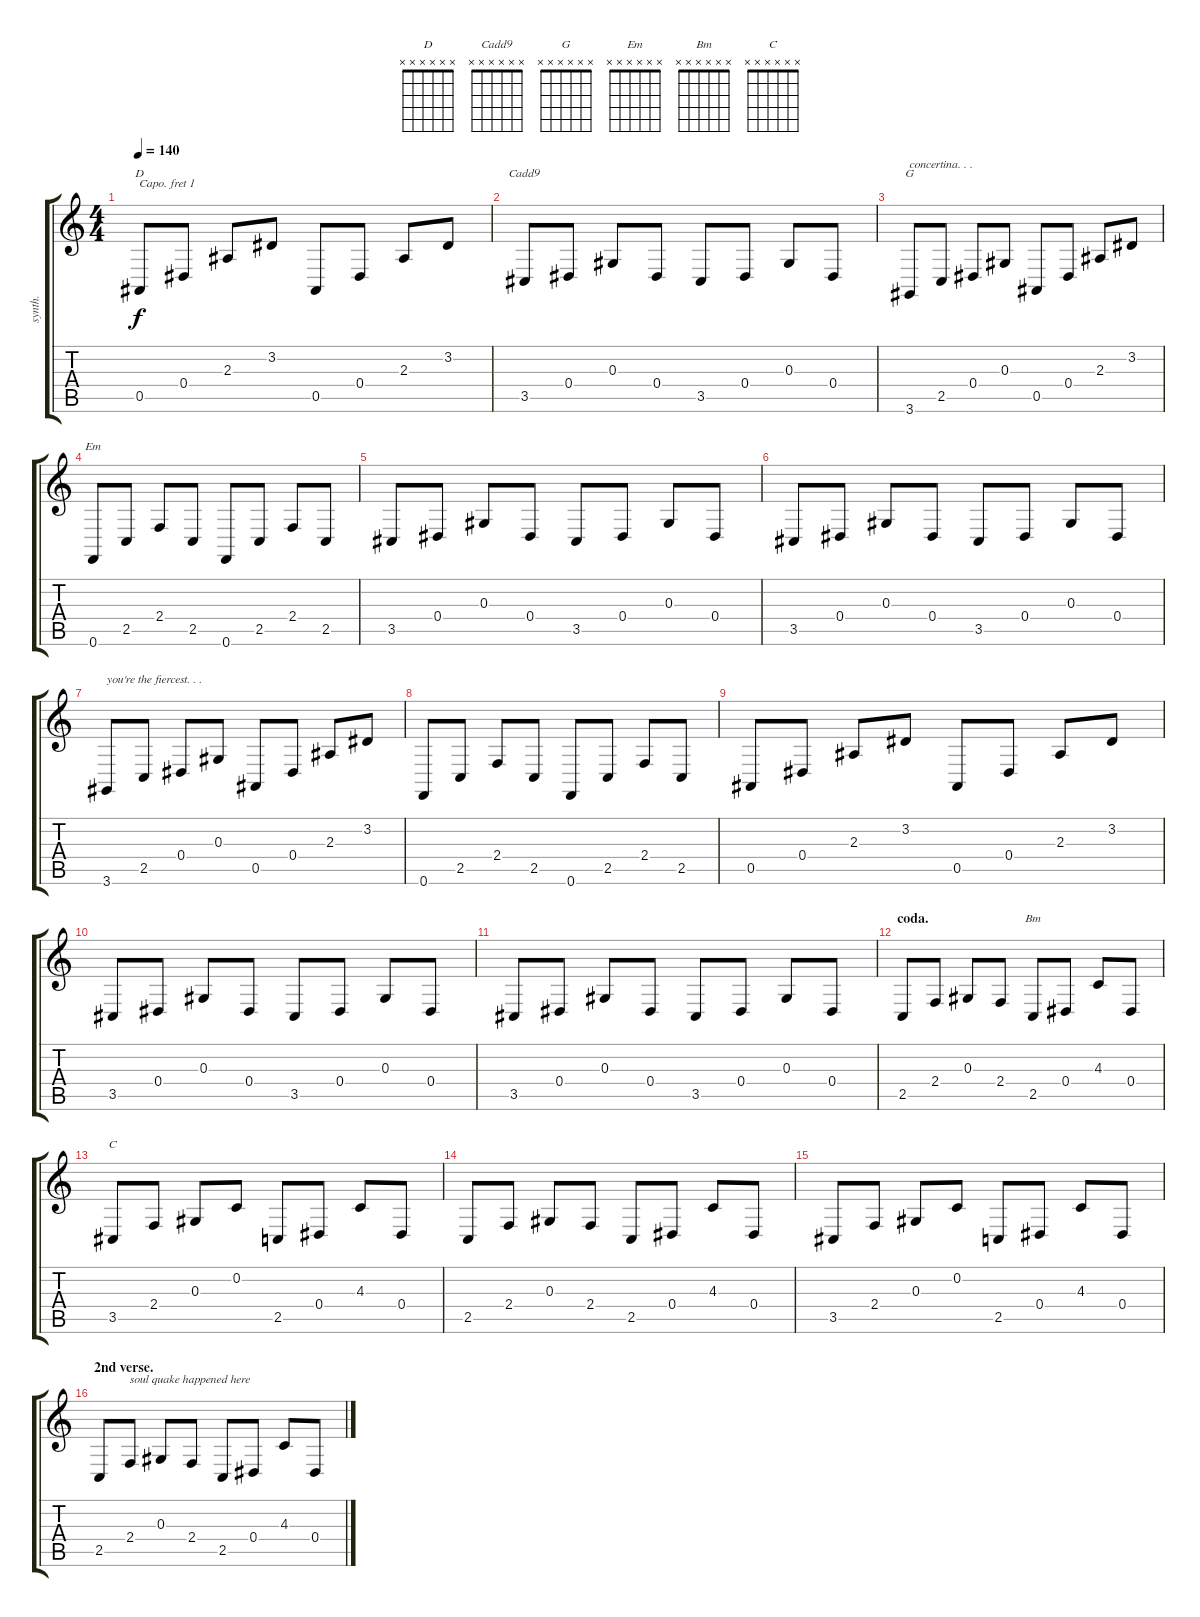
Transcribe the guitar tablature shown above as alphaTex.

\track ("synth." "synth.") {instrument pad1newage}
\staff {score tabs}
\capo 1
\tuning (E4 B3 G3 D3 A2 E2) {hide}
\chord ("D" x x x x x x) {firstfret 0}
\chord ("Cadd9" x x x x x x) {firstfret 0}
\chord ("G" x x x x x x) {firstfret 0}
\chord ("Em" x x x x x x) {firstfret 0}
\chord ("Bm" x x x x x x) {firstfret 0}
\chord ("C" x x x x x x) {firstfret 0}
\ts (4 4)
\tempo 140
\clef g2
\ks c
0.5.8{ch "D" dy f} 0.4.8 2.3.8 3.2.8 0.5.8 0.4.8 2.3.8 3.2.8 |
3.5.8{ch "Cadd9"} 0.4.8 0.3.8 0.4.8 3.5.8 0.4.8 0.3.8 0.4.8 |
3.6.8{ch "G" txt "concertina. . ."} 2.5.8 0.4.8 0.3.8 0.5.8 0.4.8 2.3.8 3.2.8 |
0.6.8{ch "Em"} 2.5.8 2.4.8 2.5.8 0.6.8 2.5.8 2.4.8 2.5.8 |
3.5.8 0.4.8 0.3.8 0.4.8 3.5.8 0.4.8 0.3.8 0.4.8 |
3.5.8 0.4.8 0.3.8 0.4.8 3.5.8 0.4.8 0.3.8 0.4.8 |
3.6.8{txt "you're the fiercest. . ."} 2.5.8 0.4.8 0.3.8 0.5.8 0.4.8 2.3.8 3.2.8 |
0.6.8 2.5.8 2.4.8 2.5.8 0.6.8 2.5.8 2.4.8 2.5.8 |
0.5.8 0.4.8 2.3.8 3.2.8 0.5.8 0.4.8 2.3.8 3.2.8 |
3.5.8 0.4.8 0.3.8 0.4.8 3.5.8 0.4.8 0.3.8 0.4.8 |
3.5.8 0.4.8 0.3.8 0.4.8 3.5.8 0.4.8 0.3.8 0.4.8 |
\section ("" "coda.")
2.5.8 2.4.8 0.3.8 2.4.8 2.5.8{ch "Bm"} 0.4.8 4.3.8 0.4.8 |
3.5.8{ch "C"} 2.4.8 0.3.8 0.2.8 2.5.8 0.4.8 4.3.8 0.4.8 |
2.5.8 2.4.8 0.3.8 2.4.8 2.5.8 0.4.8 4.3.8 0.4.8 |
3.5.8 2.4.8 0.3.8 0.2.8 2.5.8 0.4.8 4.3.8 0.4.8 |
\section ("" "2nd verse.")
2.5.8 2.4.8{txt "soul quake happened here"} 0.3.8 2.4.8 2.5.8 0.4.8 4.3.8 0.4.8
